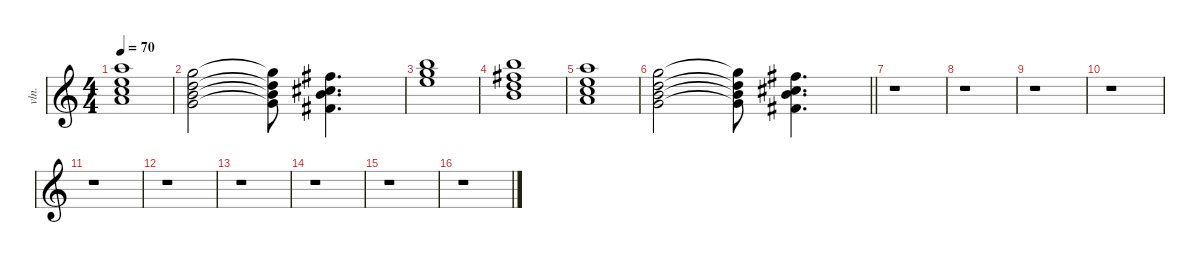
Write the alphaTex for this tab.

\defaultSystemsLayout 4
\hideDynamics
\bracketExtendMode nobrackets
\otherSystemsTrackNameOrientation horizontal
\track ("Synth" "vln.") {defaultSystemsLayout 8 instrument stringensemble2}
\staff {score}
\tuning (E4 B3 G3 D3 A2 E2)
\ts (4 4)
\tempo 70
\clef g2
\ks c
(17.1 17.2 17.3 19.4).1{dy f beam Down} |
(15.1 15.2 16.3 17.4).2{beam Down} (15.1{t} 15.2{t} 16.3{t} 17.4{t}).8{beam Down} (14.1{acc #} 14.2{acc #} 16.3 16.4{acc #}).4{d beam Down} |
(19.1 20.2 21.3).1{beam Down} |
(19.1 19.2{acc #} 19.3 21.4).1{beam Down} |
(17.1 17.2 17.3 19.4).1{beam Down} |
\barLineRight lightlight
(15.1 15.2 16.3 17.4).2{beam Down} (15.1{t} 15.2{t} 16.3{t} 17.4{t}).8{beam Down} (14.1{acc #} 14.2{acc #} 16.3 16.4{acc #}).4{d beam Down} |
r.1{beam Down} |
r.1{beam Down} |
r.1{beam Down} |
r.1{beam Down} |
r.1{beam Down} |
r.1{beam Down} |
r.1{beam Down} |
r.1{beam Down} |
r.1{beam Down} |
r.1{beam Down}
